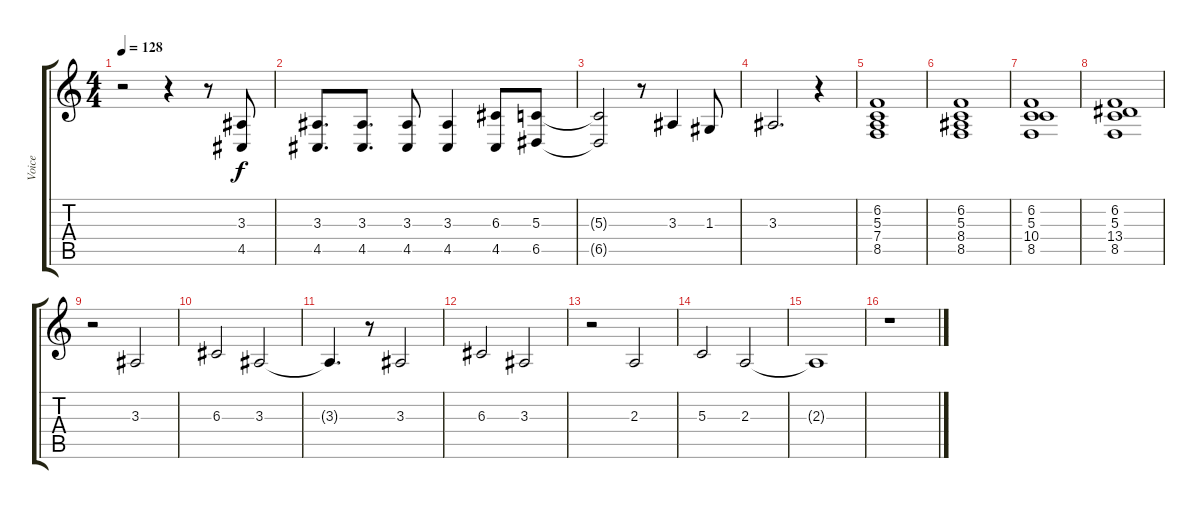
\track ("Voice" "Voice") {instrument altosax}
\staff {score tabs}
\tuning (E4 B3 G3 D3 A2 E2) {hide}
\ts (4 4)
\tempo 128
\clef g2
\ks c
r.2{dy f} r.4 r.8 (3.3 4.5).8 |
(3.3 4.5).8{d} (3.3 4.5).8{d} (3.3 4.5).8 (3.3 4.5).4 (6.3 4.5).8 (5.3 6.5).8 |
(5.3{t} 6.5{t}).2 r.8 3.3.4 1.3.8 |
3.3.2{d} r.4 |
(6.2 5.3 7.4 8.5).1 |
(6.2 5.3 8.4 8.5).1 |
(6.2 5.3 10.4 8.5).1 |
(6.2 5.3 13.4 8.5).1 |
r.2{volume 16} 3.3.2 |
6.3.2 3.3.2 |
3.3{t}.4{d} r.8 3.3.2 |
6.3.2 3.3.2 |
r.2 2.3.2 |
5.3.2 2.3.2 |
2.3{t}.1 |
r.1
